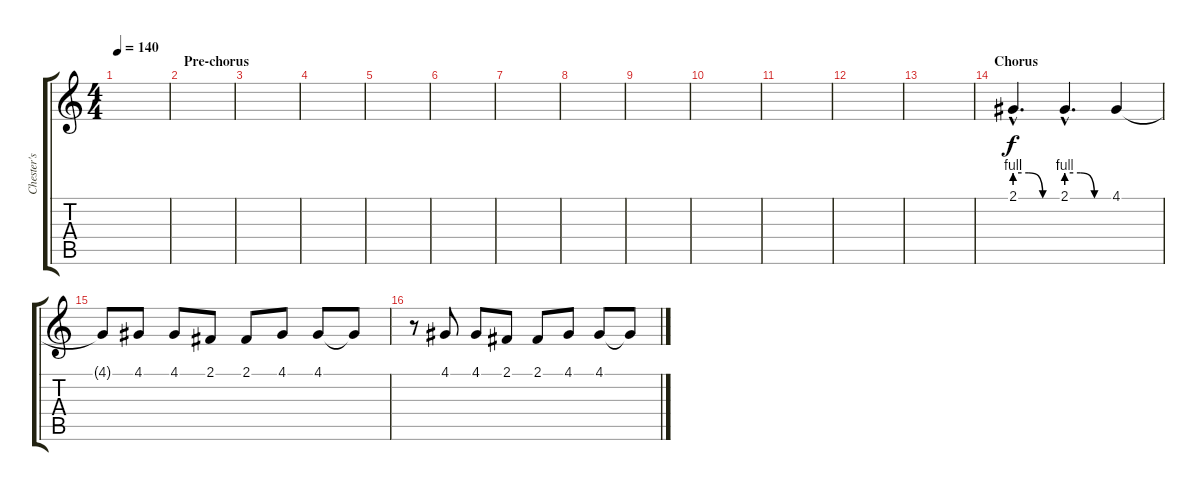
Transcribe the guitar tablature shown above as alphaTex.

\track ("Chester's lyrics (tabbed by SerarhXOmega" "Chester's ") {instrument oboe}
\staff {score tabs}
\tuning (E4 B3 G3 D3 A2 E2) {hide}
\ts (4 4)
\tempo 140
\clef g2
\ks c
|
\section ("" "Pre-chorus")
|
|
|
|
|
|
|
|
|
|
|
|
\section ("" "Chorus")
2.1{be (custom 0 4 20 4 40 0 60 0) hac}.4{d} 2.1{be (custom 0 4 20 4 40 0 60 0) hac}.4{d} 4.1.4 |
4.1{t}.8 4.1.8 4.1.8 2.1.8 2.1.8 4.1.8 4.1.8 4.1{t}.8 |
r.8 4.1.8 4.1.8 2.1.8 2.1.8 4.1.8 4.1.8 4.1{t}.8
